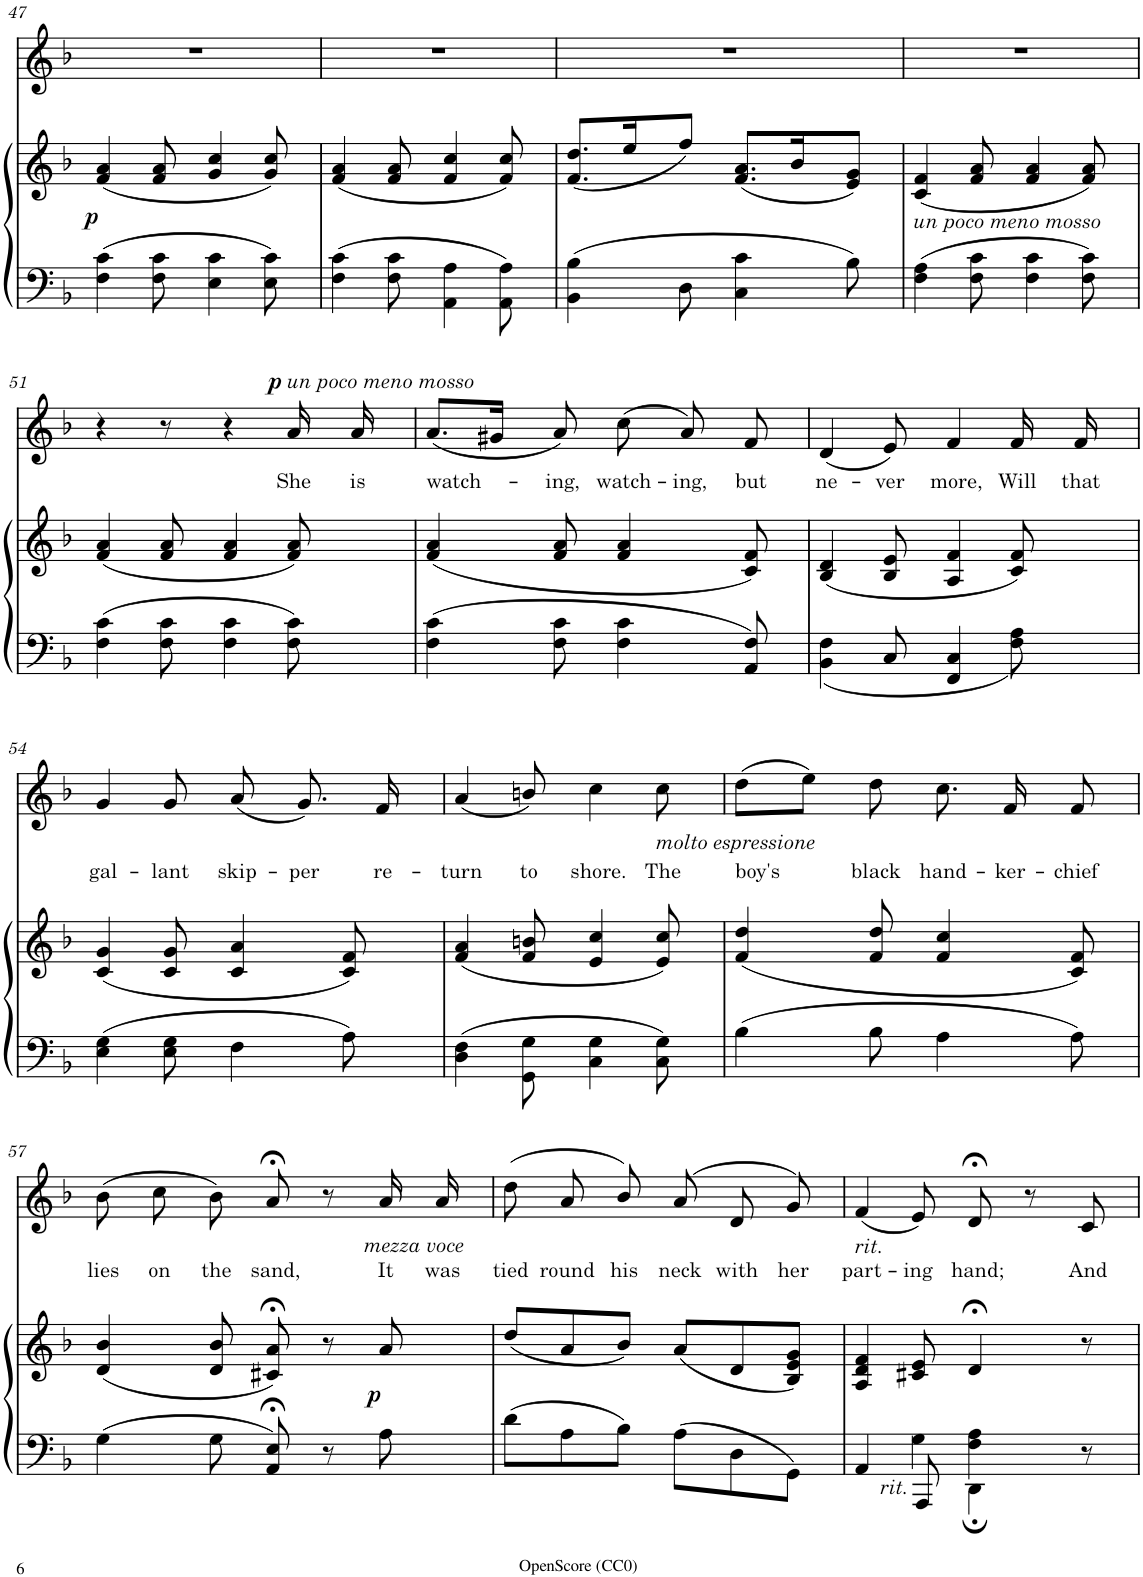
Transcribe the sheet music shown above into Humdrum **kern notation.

**kern	**kern	**dynam	**kern	**text	**dynam
*part2	*part2	*part2	*part1	*part1	*part1
*staff3	*staff2	*staff2/3	*staff1	*staff1	*staff1
*I"Piano	*	*	*I"Voice	*	*
*I'Pno	*	*	*	*	*
!!LO:PB:g=z
*clefF4	*clefG2	*	*clefG2	*	*
*k[b-]	*k[b-]	*	*k[b-]	*	*
*M6/8	*M6/8	*	*M6/8	*	*
=47	=47	=47	=47	=47	=47
!	!	!LO:DY:b	!	!	!
4F\ 4c\	(4f/ 4a/	p	2.r	.	.
8F\ 8c\	8f/ 8a/	.	.	.	.
4E\ 4c\	4g/ 4cc/	.	.	.	.
8E\ 8c\	8g/ 8cc/)	.	.	.	.
=48	=48	=48	=48	=48	=48
4F\ 4c\	(4f/ 4a/	.	2.r	.	.
8F\ 8c\	8f/ 8a/	.	.	.	.
4AA\ 4A\	4f/ 4cc/	.	.	.	.
8AA\ 8A\	8f/ 8cc/)	.	.	.	.
=49	=49	=49	=49	=49	=49
4BB-\ 4B-\	(8.f/ 8.dd/L	.	2.r	.	.
.	16ee/K	.	.	.	.
8D\	8ff/J)	.	.	.	.
4C\ 4c\	(8.f/ 8.a/L	.	.	.	.
.	16b-/K	.	.	.	.
8B-\	8e/ 8g/J)	.	.	.	.
=50	=50	=50	=50	=50	=50
!	!LO:TX:b:i:t=un poco meno mosso	!	!	!	!
4F\ 4A\	(4c/ 4f/	.	2.r	.	.
8F\ 8c\	8f/ 8a/	.	.	.	.
4F\ 4c\	4f/ 4a/	.	.	.	.
8F\ 8c\	8f/ 8a/)	.	.	.	.
!!LO:LB:g=z
=51	=51	=51	=51	=51	=51
4F\ 4c\	(4f/ 4a/	.	4r	.	.
8F\ 8c\	8f/ 8a/	.	8r	.	.
4F\ 4c\	4f/ 4a/	.	4r	.	.
!	!	!	!	!LO:LY:b	!LO:DY:a
!	!	!	!	!	!LO:DY:n=1:a
8F\ 8c\	8f/ 8a/)	.	16a/	She	p other-dynamics
!	!	!	!	!LO:LY:b	!
.	.	.	16a/	is	.
=52	=52	=52	=52	=52	=52
!	!	!	!	!LO:LY:b	!
4F\ 4c\	(4f/ 4a/	.	(8.a/L	watch-	.
.	.	.	16g#X/Jk	.	.
!	!	!	!	!LO:LY:b	!
8F\ 8c\	8f/ 8a/	.	8a/)	-ing,	.
!	!	!	!	!LO:LY:b	!
4F\ 4c\	4f/ 4a/	.	(8cc\	watch-	.
!	!	!	!	!LO:LY:b	!
.	.	.	8a/)	-ing,	.
!	!	!	!	!LO:LY:b	!
8AA/ 8F/	8c/ 8f/)	.	8f/	but	.
=53	=53	=53	=53	=53	=53
!	!	!	!	!LO:LY:b	!
4BB-\ 4F\	(4B-/ 4d/	.	(4d/	ne-	.
!	!	!	!	!LO:LY:b	!
8C/	8B-/ 8e/	.	8e/)	-ver	.
!	!	!	!	!LO:LY:b	!
4FF/ 4C/	4A/ 4f/	.	4f/	more,	.
!	!	!	!	!LO:LY:b	!
8F\ 8A\	8c/ 8f/)	.	16f/	Will	.
!	!	!	!	!LO:LY:b	!
.	.	.	16f/	that	.
!!LO:LB:g=z
=54	=54	=54	=54	=54	=54
!	!	!	!	!LO:LY:b	!
4E\ 4G\	(4c/ 4g/	.	4g/	gal-	.
!	!	!	!	!LO:LY:b	!
8E\ 8G\	8c/ 8g/	.	8g/	-lant	.
!	!	!	!	!LO:LY:b	!
4F\	4c/ 4a/	.	(8a/	skip-	.
!	!	!	!	!LO:LY:b	!
.	.	.	8.g/)	-per	.
8A\	8c/ 8f/)	.	.	.	.
!	!	!	!	!LO:LY:b	!
.	.	.	16f/	re-	.
=55	=55	=55	=55	=55	=55
!	!	!	!	!LO:LY:b	!
4D\ 4F\	(4f/ 4a/	.	(4a/	-turn	.
!	!	!	!	!LO:LY:b	!
8GG\ 8G\	8f/ 8bn/	.	8bn/)	to	.
!	!	!	!	!LO:LY:b	!
4C\ 4G\	4e/ 4cc/	.	4cc\	shore.	.
!	!	!	!LO:TX:b:i:t=molto espressione	!	!
!	!	!	!	!LO:LY:b	!
8C\ 8G\	8e/ 8cc/)	.	8cc\	The	.
=56	=56	=56	=56	=56	=56
!	!	!	!	!LO:LY:b	!
4B-\	(4f/ 4dd/	.	(8dd\L	boy's	.
.	.	.	8ee\J)	.	.
!	!	!	!	!LO:LY:b	!
8B-\	8f/ 8dd/	.	8dd\	black	.
!	!	!	!	!LO:LY:b	!
4A\	4f/ 4cc/	.	8.cc\	hand-	.
!	!	!	!	!LO:LY:b	!
.	.	.	16f/	-ker-	.
!	!	!	!	!LO:LY:b	!
8A\	8c/ 8f/)	.	8f/	-chief	.
!!LO:LB:g=z
=57	=57	=57	=57	=57	=57
!	!	!	!	!LO:LY:b	!
4G\	(4d/ 4b-/	.	(8b-\	lies	.
!	!	!	!	!LO:LY:b	!
.	.	.	8cc\	on	.
!	!	!	!	!LO:LY:b	!
8G\	8d/ 8b-/	.	8b-\)	the	.
!	!	!	!	!LO:LY:b	!
8AA/;< 8E/;<	8c#X/;< 8a/;<)	.	8a;</	sand,	.
8r	8r	.	8r	.	.
!	!	!	!LO:TX:b:i:t=mezza voce	!	!
!	!	!LO:DY:b	!	!LO:LY:b	!
8A\	8a/	p	16a/	It	.
!	!	!	!	!LO:LY:b	!
.	.	.	16a/	was	.
=58	=58	=58	=58	=58	=58
!	!	!	!	!LO:LY:b	!
8d\L	(8dd/L	.	(8dd\	tied	.
!	!	!	!	!LO:LY:b	!
8A\	8a/	.	8a/	round	.
!	!	!	!	!LO:LY:b	!
8B-\J	8b-/J)	.	8b-/)	his	.
!	!	!	!	!LO:LY:b	!
8A\L	(8a/L	.	(>8a/	neck	.
!	!	!	!	!LO:LY:b	!
8D\	8d/	.	8d/	with	.
!	!	!	!	!LO:LY:b	!
8GG\J	8B-/ 8e/ 8g/J)	.	8g/)	her	.
=59	=59	=59	=59	=59	=59
*^	*^	*	*	*	*
!	!	!	!	!	!LO:TX:b:i:t=rit.	!	!
!LO:TX:b:i:t=rit.	!	!	!	!	!	!	!
!	!	!	!	!	!	!LO:LY:b	!
4ryy	4AA/	4A/ 4d/ 4f/	4ryy	.	(4f/	part-	.
!	!	!	!	!	!	!LO:LY:b	!
8G\	8AAA/	8c#X/ 8e/	4.ryy	.	8e/)	-ing	.
!	!	!	!	!	!	!LO:LY:b	!
4F\ 4A\	4DD;\	4d;</	.	.	8d;</	hand;	.
.	.	.	.	.	8r	.	.
!	!	!	!	!	!	!LO:LY:b	!
8ryy	8r	8r	8ryy	.	8c/	And	.
*v	*v	*	*	*	*	*	*
*	*v	*v	*	*	*	*
=	=	=	=	=	=
*-	*-	*-	*-	*-	*-
